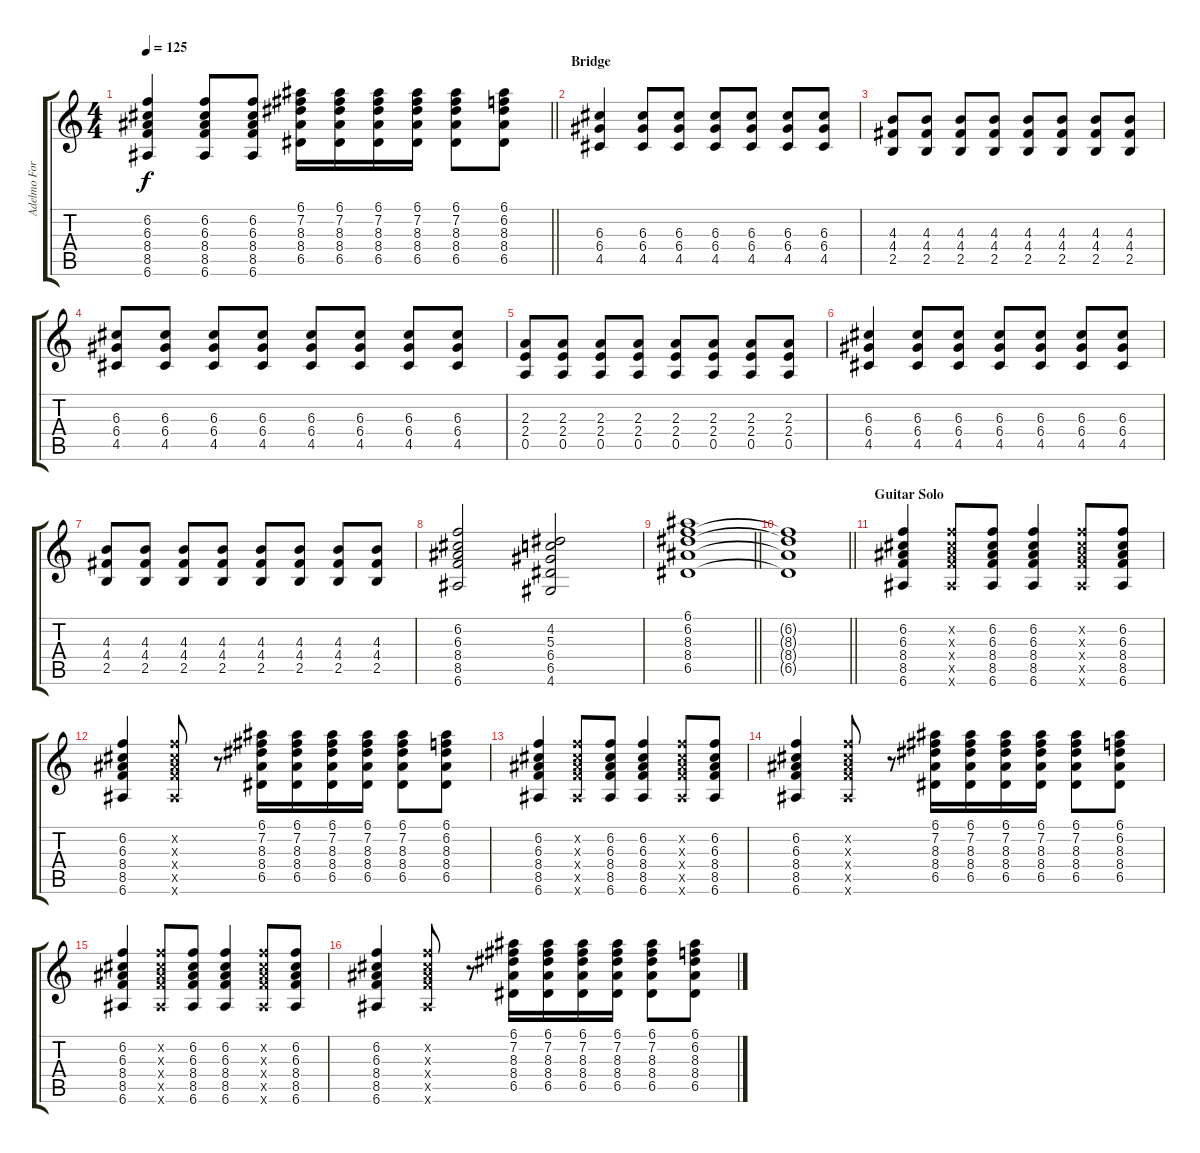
\track ("Adelmo Fornaciari - Rhythm Guitar" "Adelmo For") {instrument electricguitarclean}
\staff {score tabs}
\tuning (E4 B3 G3 D3 A2 E2) {hide}
\ts (4 4)
\tempo 125
\clef g2
\barLineRight lightlight
\ks c
(6.2 6.3 8.4 8.5 6.6).4{dy f} (6.2 6.3 8.4 8.5 6.6).8 (6.2 6.3 8.4 8.5 6.6).8 (6.1 7.2 8.3 8.4 6.5).16 (6.1 7.2 8.3 8.4 6.5).16 (6.1 7.2 8.3 8.4 6.5).16 (6.1 7.2 8.3 8.4 6.5).16 (6.1 7.2 8.3 8.4 6.5).8 (6.1 6.2 8.3 8.4 6.5).8 |
\section ("" "Bridge")
(6.3 6.4 4.5).4 (6.3 6.4 4.5).8 (6.3 6.4 4.5).8 (6.3 6.4 4.5).8 (6.3 6.4 4.5).8 (6.3 6.4 4.5).8 (6.3 6.4 4.5).8 |
(4.3 4.4 2.5).8 (4.3 4.4 2.5).8 (4.3 4.4 2.5).8 (4.3 4.4 2.5).8 (4.3 4.4 2.5).8 (4.3 4.4 2.5).8 (4.3 4.4 2.5).8 (4.3 4.4 2.5).8 |
(6.3 6.4 4.5).8 (6.3 6.4 4.5).8 (6.3 6.4 4.5).8 (6.3 6.4 4.5).8 (6.3 6.4 4.5).8 (6.3 6.4 4.5).8 (6.3 6.4 4.5).8 (6.3 6.4 4.5).8 |
(2.3 2.4 0.5).8 (2.3 2.4 0.5).8 (2.3 2.4 0.5).8 (2.3 2.4 0.5).8 (2.3 2.4 0.5).8 (2.3 2.4 0.5).8 (2.3 2.4 0.5).8 (2.3 2.4 0.5).8 |
(6.3 6.4 4.5).4 (6.3 6.4 4.5).8 (6.3 6.4 4.5).8 (6.3 6.4 4.5).8 (6.3 6.4 4.5).8 (6.3 6.4 4.5).8 (6.3 6.4 4.5).8 |
(4.3 4.4 2.5).8 (4.3 4.4 2.5).8 (4.3 4.4 2.5).8 (4.3 4.4 2.5).8 (4.3 4.4 2.5).8 (4.3 4.4 2.5).8 (4.3 4.4 2.5).8 (4.3 4.4 2.5).8 |
(6.2 6.3 8.4 8.5 6.6).2 (4.2 5.3 6.4 6.5 4.6).2 |
\barLineRight lightlight
(6.1 6.2 8.3 8.4 6.5).1 |
\barLineRight lightlight
(6.2{t} 8.3{t} 8.4{t} 6.5{t}).1 |
\section ("" "Guitar Solo")
(6.2 6.3 8.4 8.5 6.6).4 (6.2{x} 6.3{x} 8.4{x} 8.5{x} 6.6{x}).8 (6.2 6.3 8.4 8.5 6.6).8 (6.2 6.3 8.4 8.5 6.6).4 (6.2{x} 6.3{x} 8.4{x} 8.5{x} 6.6{x}).8 (6.2 6.3 8.4 8.5 6.6).8 |
(6.2 6.3 8.4 8.5 6.6).4 (6.2{x} 6.3{x} 8.4{x} 8.5{x} 6.6{x}).8 r.8 (6.1 7.2 8.3 8.4 6.5).16 (6.1 7.2 8.3 8.4 6.5).16 (6.1 7.2 8.3 8.4 6.5).16 (6.1 7.2 8.3 8.4 6.5).16 (6.1 7.2 8.3 8.4 6.5).8 (6.1 6.2 8.3 8.4 6.5).8 |
(6.2 6.3 8.4 8.5 6.6).4 (6.2{x} 6.3{x} 8.4{x} 8.5{x} 6.6{x}).8 (6.2 6.3 8.4 8.5 6.6).8 (6.2 6.3 8.4 8.5 6.6).4 (6.2{x} 6.3{x} 8.4{x} 8.5{x} 6.6{x}).8 (6.2 6.3 8.4 8.5 6.6).8 |
(6.2 6.3 8.4 8.5 6.6).4 (6.2{x} 6.3{x} 8.4{x} 8.5{x} 6.6{x}).8 r.8 (6.1 7.2 8.3 8.4 6.5).16 (6.1 7.2 8.3 8.4 6.5).16 (6.1 7.2 8.3 8.4 6.5).16 (6.1 7.2 8.3 8.4 6.5).16 (6.1 7.2 8.3 8.4 6.5).8 (6.1 6.2 8.3 8.4 6.5).8 |
(6.2 6.3 8.4 8.5 6.6).4 (6.2{x} 6.3{x} 8.4{x} 8.5{x} 6.6{x}).8 (6.2 6.3 8.4 8.5 6.6).8 (6.2 6.3 8.4 8.5 6.6).4 (6.2{x} 6.3{x} 8.4{x} 8.5{x} 6.6{x}).8 (6.2 6.3 8.4 8.5 6.6).8 |
(6.2 6.3 8.4 8.5 6.6).4 (6.2{x} 6.3{x} 8.4{x} 8.5{x} 6.6{x}).8 r.8 (6.1 7.2 8.3 8.4 6.5).16 (6.1 7.2 8.3 8.4 6.5).16 (6.1 7.2 8.3 8.4 6.5).16 (6.1 7.2 8.3 8.4 6.5).16 (6.1 7.2 8.3 8.4 6.5).8 (6.1 6.2 8.3 8.4 6.5).8
